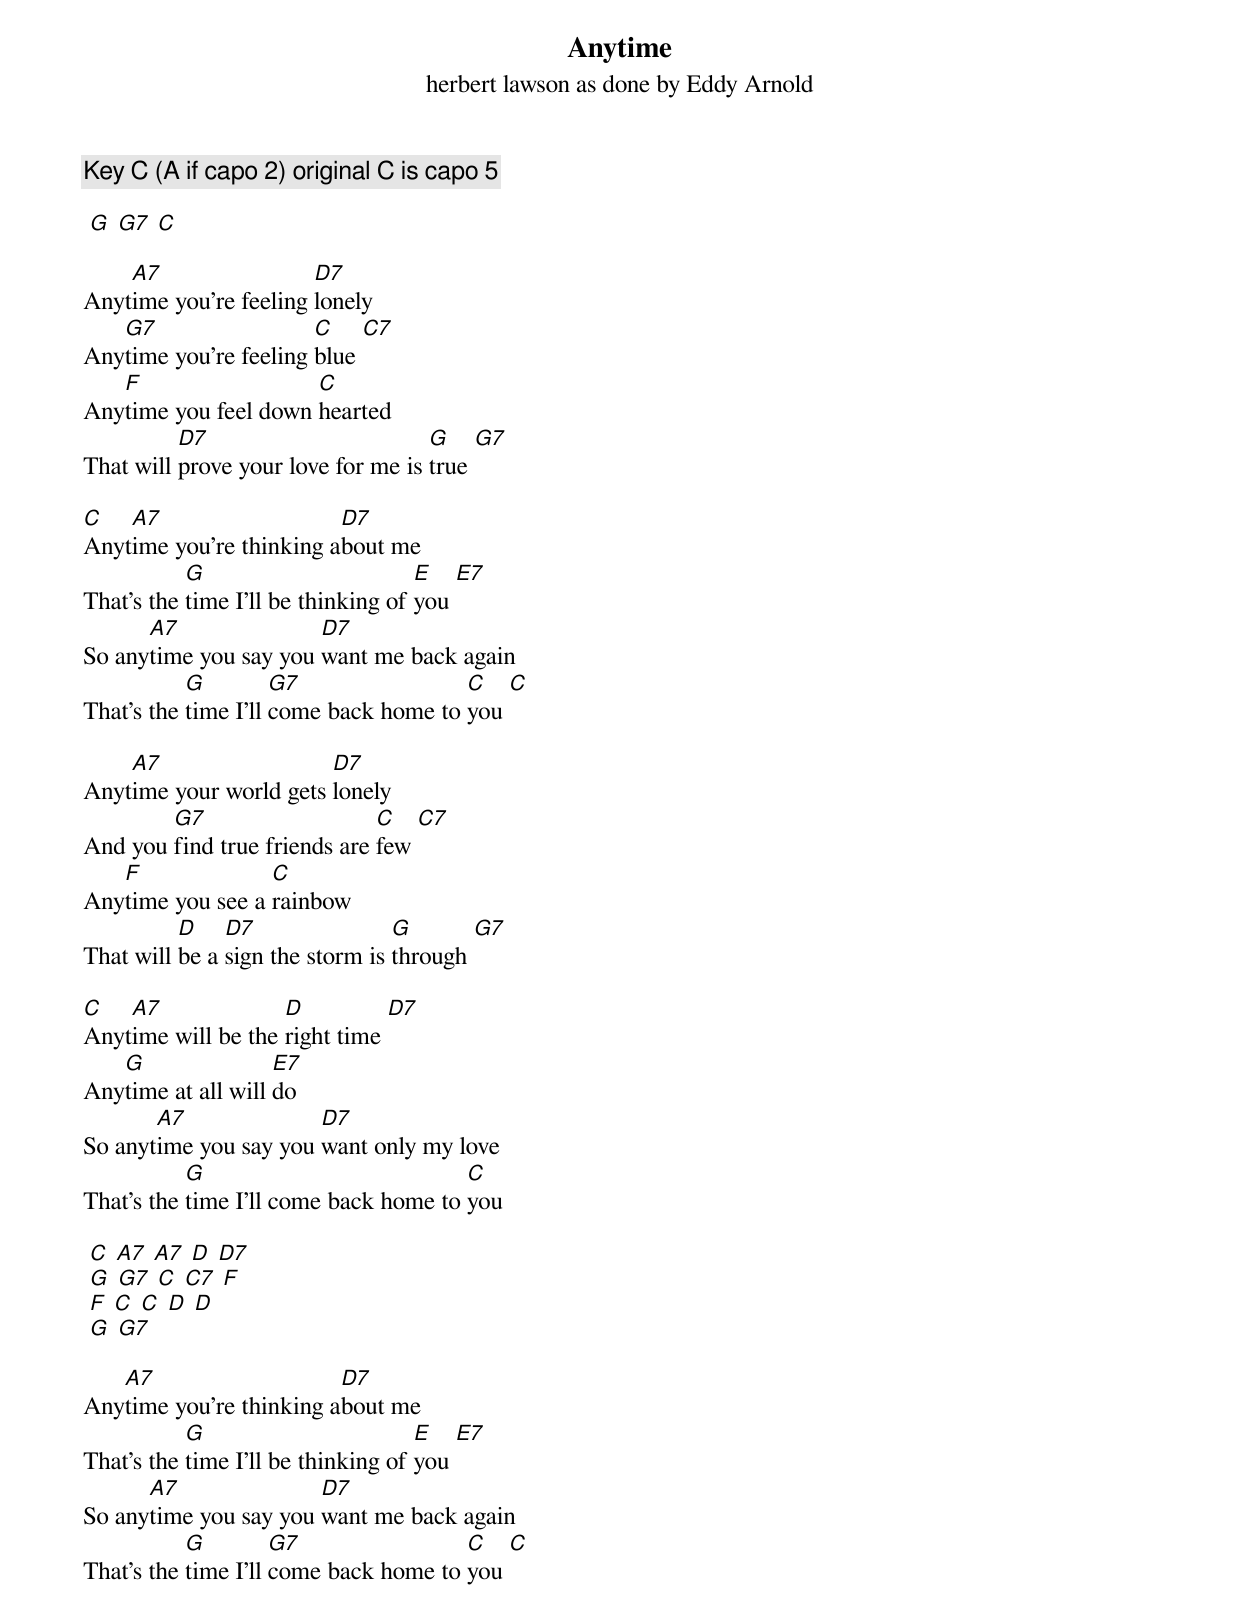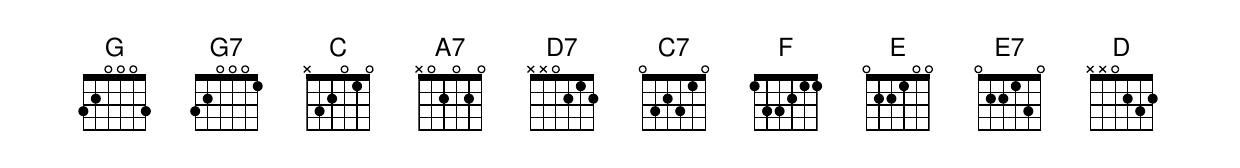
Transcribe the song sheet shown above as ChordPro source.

{title: Anytime }
{subtitle: herbert lawson as done by Eddy Arnold }
{c:Key C (A if capo 2) original C is capo 5}

 [G] [G7] [C]

Anyt[A7]ime you're feeling [D7]lonely
Any[G7]time you're feeling [C]blue [C7]
Any[F]time you feel down [C]hearted
That will [D7]prove your love for me is [G]true [G7]

[C]Anyt[A7]ime you're thinking a[D7]bout me
That's the [G]time I'll be thinking of [E]you [E7]
So any[A7]time you say you [D7]want me back again
That's the [G]time I'll [G7]come back home to [C]you [C]

Anyt[A7]ime your world gets [D7]lonely
And you [G7]find true friends are [C]few [C7]
Any[F]time you see a [C]rainbow
That will [D]be a [D7]sign the storm is [G]through [G7]

[C]Anyt[A7]ime will be the [D]right time [D7]
Any[G]time at all will [E7]do
So anyt[A7]ime you say you [D7]want only my love
That's the [G]time I'll come back home to [C]you

 [C] [A7] [A7] [D] [D7]
 [G] [G7] [C] [C7] [F]
 [F] [C] [C] [D] [D]
 [G] [G7]

Any[A7]time you're thinking a[D7]bout me
That's the [G]time I'll be thinking of [E]you [E7]
So any[A7]time you say you [D7]want me back again
That's the [G]time I'll [G7]come back home to [C]you [C]
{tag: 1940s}
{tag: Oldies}
